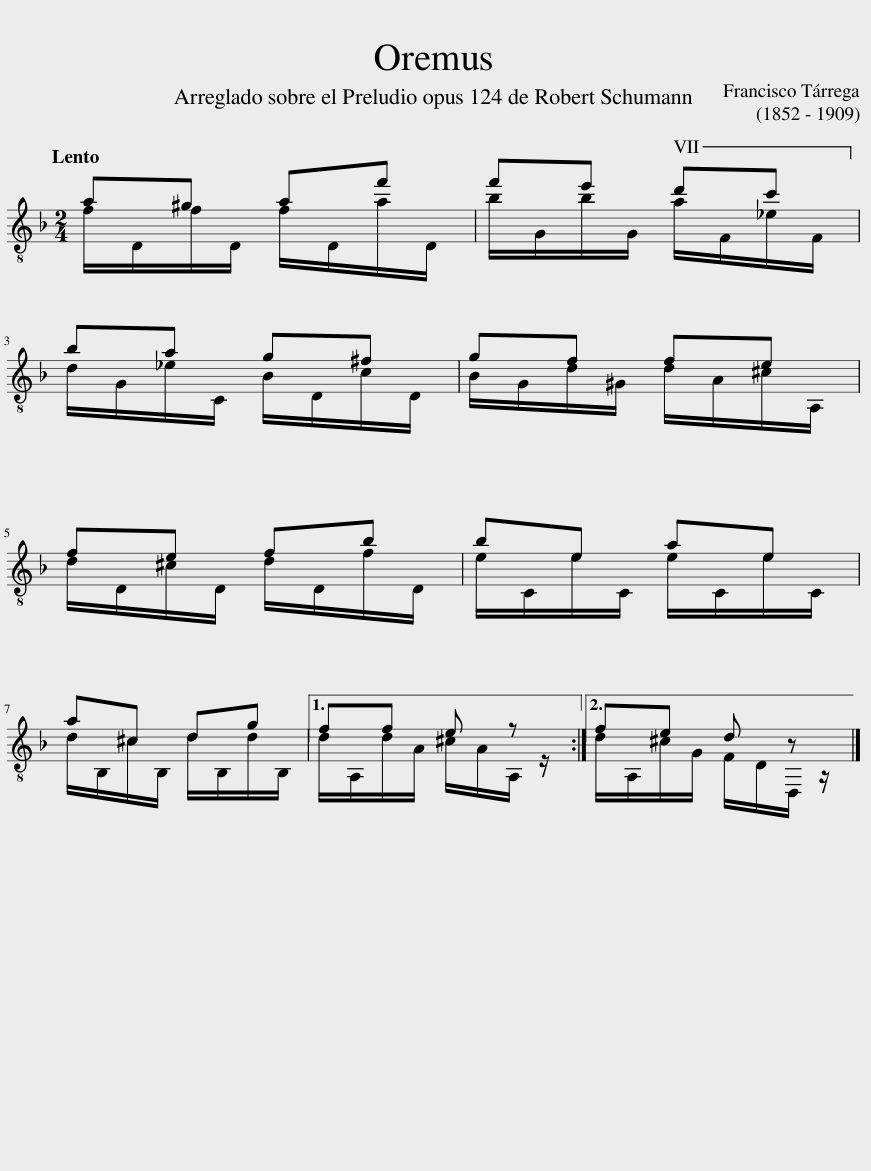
X:1
%%score ( 1 2 )
L:1/8
Q:1/4=40
M:2/4
I:linebreak $
K:F
V:1 treble-8
V:2 treble-8
V:1
 a^g af' | f'e' d'c' |$ ba g^f | gf fe |$ fe fb | %5
 be ae |$ a^c dg |1 ff e z :|2 fe d z |] %9
V:2
 f/D/f/D/ f/D/a/D/ | b/G/b/G/ a/F/_e/F/ |$ d/G/_e/C/ B/D/c/D/ | B/G/d/^G/ d/A/^c/A,/ |$ d/D/^c/D/ d/D/f/D/ | %5
 e/C/e/C/ e/C/e/C/ |$ d/B,/^c/B,/ d/B,/d/B,/ |1 d/A,/d/A/ ^c/A/A,/ z/ :|2 d/A,/^c/G/ F/D/D,/ z/ |] %9
